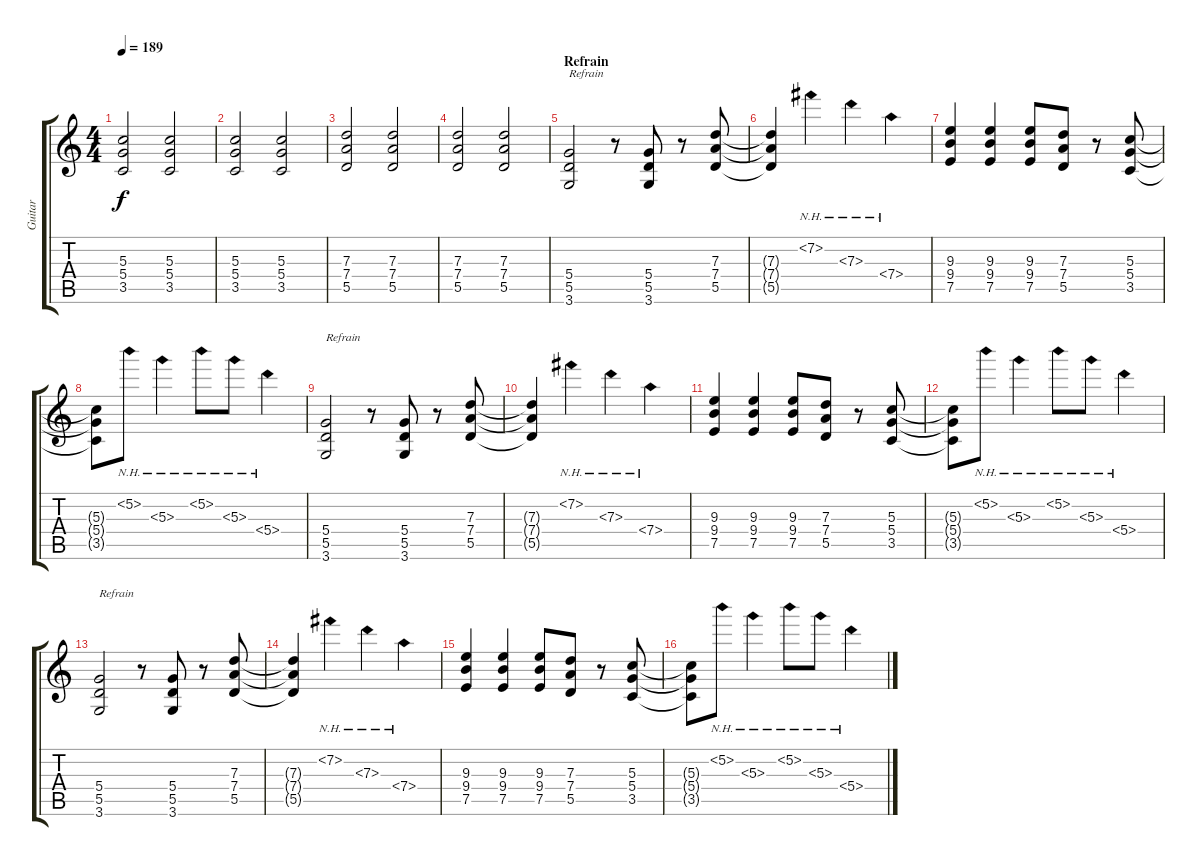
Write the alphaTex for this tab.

\track ("Guitar" "Guitar") {instrument overdrivenguitar}
\staff {score tabs}
\tuning (E4 B3 G3 D3 A2 E2) {hide}
\ts (4 4)
\tempo 189
\clef g2
\ks c
(5.3 5.4 3.5).2{dy f} (5.3 5.4 3.5).2 |
(5.3 5.4 3.5).2 (5.3 5.4 3.5).2 |
(7.3 7.4 5.5).2 (7.3 7.4 5.5).2 |
(7.3 7.4 5.5).2 (7.3 7.4 5.5).2 |
\section ("" "Refrain")
(5.4 5.5 3.6).2{txt "Refrain"} r.8 (5.4 5.5 3.6).8 r.8 (7.3 7.4 5.5).8 |
(7.3{t} 7.4{t} 5.5{t}).4 7.2{nh}.4 7.3{nh}.4 7.4{nh}.4 |
(9.3 9.4 7.5).4 (9.3 9.4 7.5).4 (9.3 9.4 7.5).8 (7.3 7.4 5.5).8 r.8 (5.3 5.4 3.5).8 |
(5.3{t} 5.4{t} 3.5{t}).8 5.2{nh}.8 5.3{nh}.4 5.2{nh}.8 5.3{nh}.8 5.4{nh}.4 |
(5.4 5.5 3.6).2{txt "Refrain"} r.8 (5.4 5.5 3.6).8 r.8 (7.3 7.4 5.5).8 |
(7.3{t} 7.4{t} 5.5{t}).4 7.2{nh}.4 7.3{nh}.4 7.4{nh}.4 |
(9.3 9.4 7.5).4 (9.3 9.4 7.5).4 (9.3 9.4 7.5).8 (7.3 7.4 5.5).8 r.8 (5.3 5.4 3.5).8 |
(5.3{t} 5.4{t} 3.5{t}).8 5.2{nh}.8 5.3{nh}.4 5.2{nh}.8 5.3{nh}.8 5.4{nh}.4 |
(5.4 5.5 3.6).2{txt "Refrain"} r.8 (5.4 5.5 3.6).8 r.8 (7.3 7.4 5.5).8 |
(7.3{t} 7.4{t} 5.5{t}).4 7.2{nh}.4 7.3{nh}.4 7.4{nh}.4 |
(9.3 9.4 7.5).4 (9.3 9.4 7.5).4 (9.3 9.4 7.5).8 (7.3 7.4 5.5).8 r.8 (5.3 5.4 3.5).8 |
(5.3{t} 5.4{t} 3.5{t}).8 5.2{nh}.8 5.3{nh}.4 5.2{nh}.8 5.3{nh}.8 5.4{nh}.4
